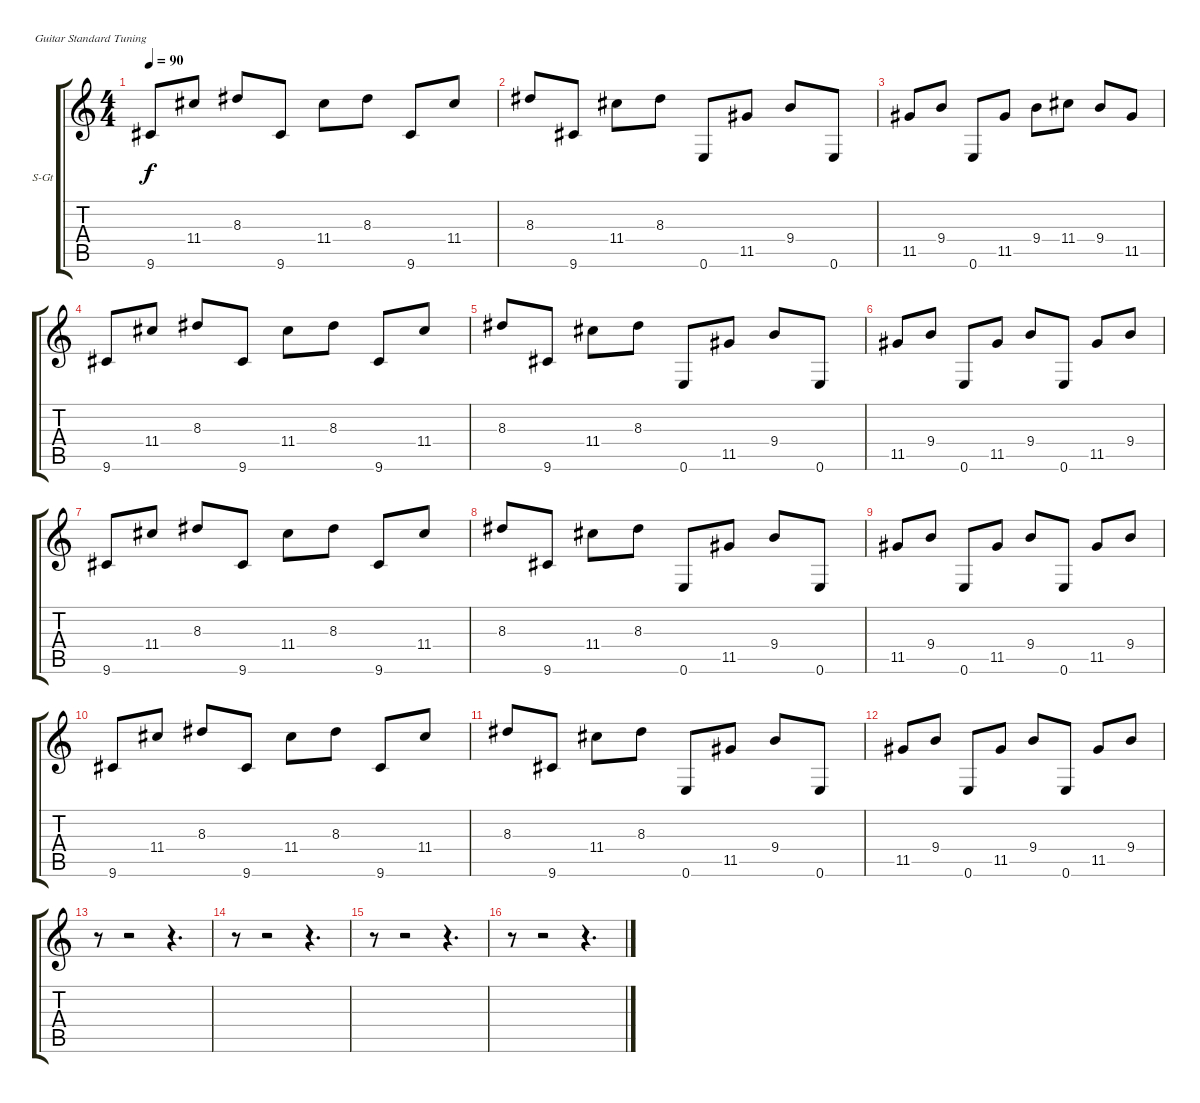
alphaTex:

\bracketExtendMode groupsimilarinstruments
\firstSystemTrackNameOrientation horizontal
\otherSystemsTrackNameOrientation horizontal
\track ("Track 1" "S-Gt") {instrument acousticguitarsteel}
\staff {score tabs}
\tuning (E4 B3 G3 D3 A2 E2)
\ts (4 4)
\tempo 90
\clef g2
\ks c
9.6.8{dy f} 11.4.8 8.3.8 9.6.8 11.4.8 8.3.8 9.6.8 11.4.8 |
8.3.8 9.6.8 11.4.8 8.3.8 0.6.8 11.5.8 9.4.8 0.6.8 |
11.5.8 9.4.8 0.6.8 11.5.8 9.4.8 11.4.8 9.4.8 11.5.8 |
9.6.8 11.4.8 8.3.8 9.6.8 11.4.8 8.3.8 9.6.8 11.4.8 |
8.3.8 9.6.8 11.4.8 8.3.8 0.6.8 11.5.8 9.4.8 0.6.8 |
11.5.8 9.4.8 0.6.8 11.5.8 9.4.8 0.6.8 11.5.8 9.4.8 |
9.6.8 11.4.8 8.3.8 9.6.8 11.4.8 8.3.8 9.6.8 11.4.8 |
8.3.8 9.6.8 11.4.8 8.3.8 0.6.8 11.5.8 9.4.8 0.6.8 |
11.5.8 9.4.8 0.6.8 11.5.8 9.4.8 0.6.8 11.5.8 9.4.8 |
9.6.8 11.4.8 8.3.8 9.6.8 11.4.8 8.3.8 9.6.8 11.4.8 |
8.3.8 9.6.8 11.4.8 8.3.8 0.6.8 11.5.8 9.4.8 0.6.8 |
11.5.8 9.4.8 0.6.8 11.5.8 9.4.8 0.6.8 11.5.8 9.4.8 |
r.8 r.2 r.4{d} |
r.8 r.2 r.4{d} |
r.8 r.2 r.4{d} |
r.8 r.2 r.4{d}
